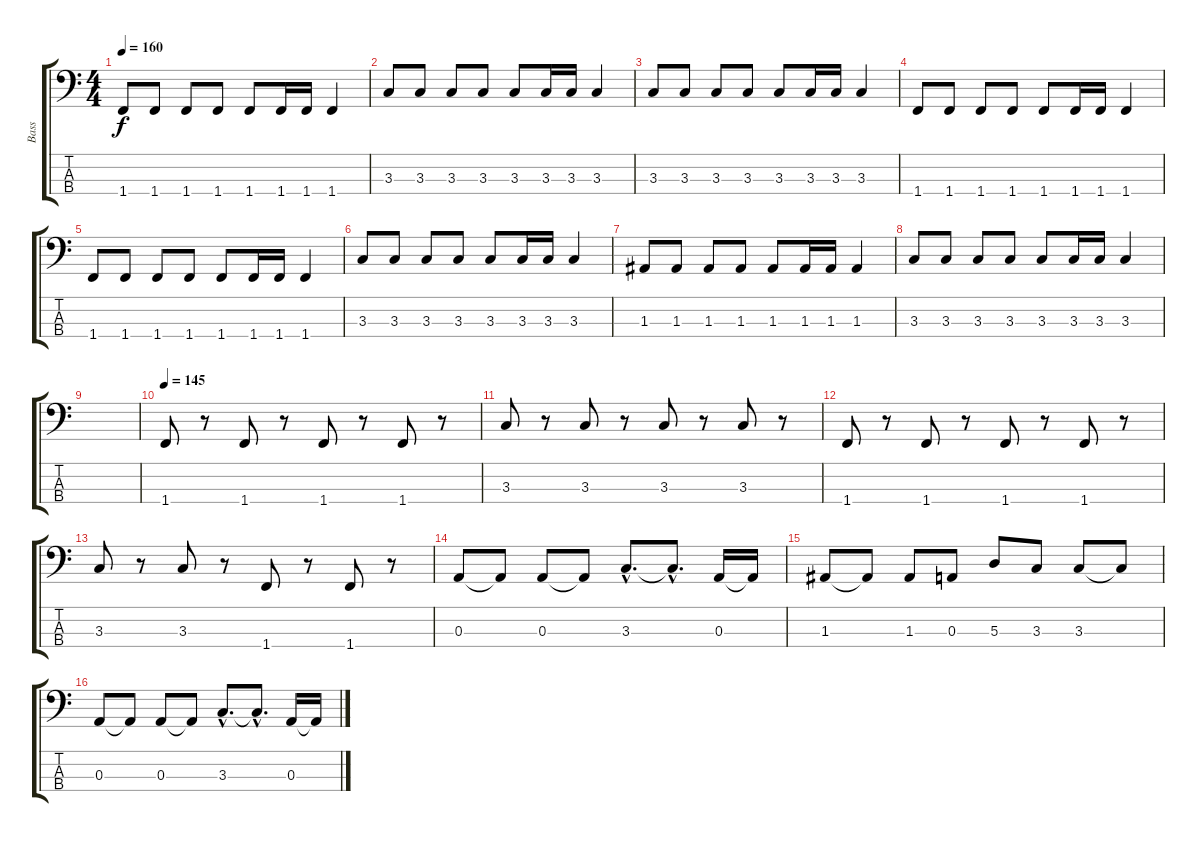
\track ("Bass" "Bass") {instrument electricbasspick}
\staff {score tabs}
\tuning (G2 D2 A1 E1) {hide}
\ts (4 4)
\tempo 160
\clef f4
\ks c
1.4.8{dy f} 1.4.8 1.4.8 1.4.8 1.4.8 1.4.16 1.4.16 1.4.4 |
3.3.8 3.3.8 3.3.8 3.3.8 3.3.8 3.3.16 3.3.16 3.3.4 |
3.3.8 3.3.8 3.3.8 3.3.8 3.3.8 3.3.16 3.3.16 3.3.4 |
1.4.8 1.4.8 1.4.8 1.4.8 1.4.8 1.4.16 1.4.16 1.4.4 |
1.4.8 1.4.8 1.4.8 1.4.8 1.4.8 1.4.16 1.4.16 1.4.4 |
3.3.8 3.3.8 3.3.8 3.3.8 3.3.8 3.3.16 3.3.16 3.3.4 |
1.3.8 1.3.8 1.3.8 1.3.8 1.3.8 1.3.16 1.3.16 1.3.4 |
3.3.8 3.3.8 3.3.8 3.3.8 3.3.8 3.3.16 3.3.16 3.3.4 |
|
\tempo 145
1.4.8{volume 13 instrument electricbasspick} r.8 1.4.8 r.8 1.4.8 r.8 1.4.8 r.8 |
3.3.8 r.8 3.3.8 r.8 3.3.8 r.8 3.3.8 r.8 |
1.4.8 r.8 1.4.8 r.8 1.4.8 r.8 1.4.8 r.8 |
3.3.8 r.8 3.3.8 r.8 1.4.8 r.8 1.4.8 r.8 |
0.3.8 0.3{t}.8 0.3.8 0.3{t}.8 3.3{hac}.8{d} 3.3{hac t}.8{d} 0.3.16 0.3{t}.16 |
1.3.8 1.3{t}.8 1.3.8 0.3.8 5.3.8 3.3.8 3.3.8 3.3{t}.8 |
0.3.8 0.3{t}.8 0.3.8 0.3{t}.8 3.3{hac}.8{d} 3.3{hac t}.8{d} 0.3.16 0.3{t}.16
